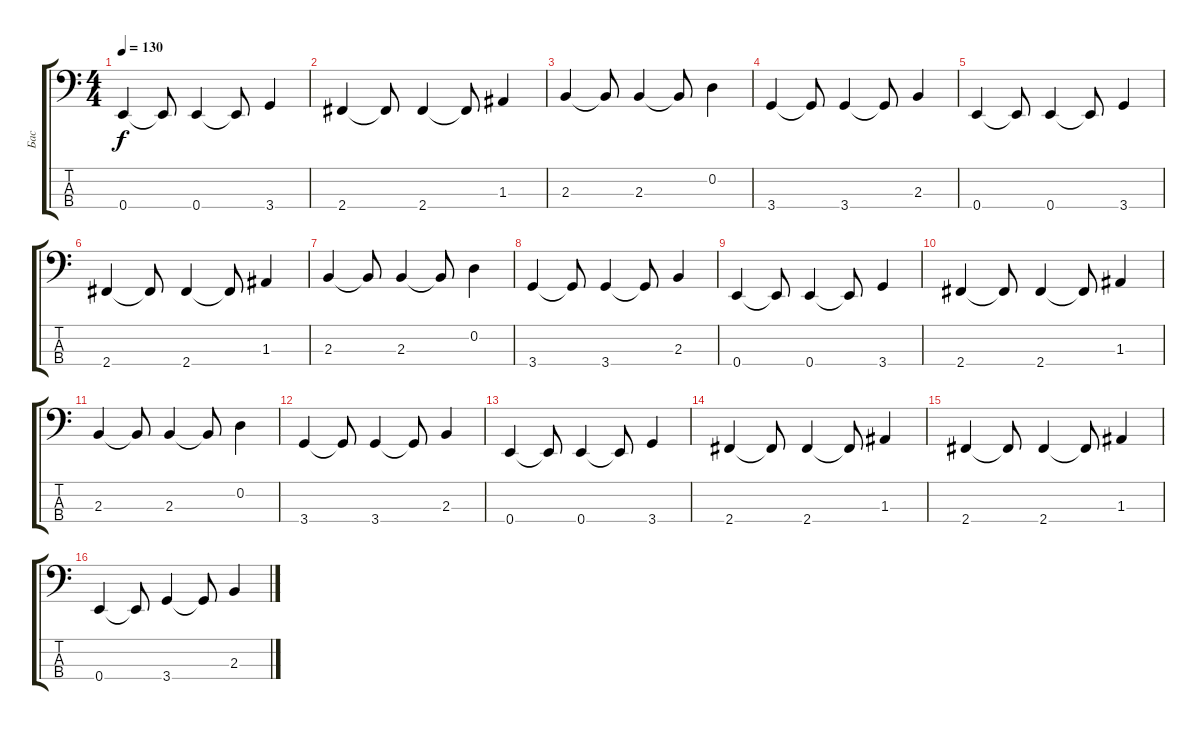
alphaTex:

\track ("Бас" "Бас") {instrument electricbasspick}
\staff {score tabs}
\tuning (G2 D2 A1 E1) {hide}
\ts (4 4)
\tempo 130
\clef f4
\ks c
0.4.4{dy f} 0.4{t}.8 0.4.4 0.4{t}.8 3.4.4 |
2.4.4 2.4{t}.8 2.4.4 2.4{t}.8 1.3.4 |
2.3.4 2.3{t}.8 2.3.4 2.3{t}.8 0.2.4 |
3.4.4 3.4{t}.8 3.4.4 3.4{t}.8 2.3.4 |
0.4.4 0.4{t}.8 0.4.4 0.4{t}.8 3.4.4 |
2.4.4 2.4{t}.8 2.4.4 2.4{t}.8 1.3.4 |
2.3.4 2.3{t}.8 2.3.4 2.3{t}.8 0.2.4 |
3.4.4 3.4{t}.8 3.4.4 3.4{t}.8 2.3.4 |
0.4.4 0.4{t}.8 0.4.4 0.4{t}.8 3.4.4 |
2.4.4 2.4{t}.8 2.4.4 2.4{t}.8 1.3.4 |
2.3.4 2.3{t}.8 2.3.4 2.3{t}.8 0.2.4 |
3.4.4 3.4{t}.8 3.4.4 3.4{t}.8 2.3.4 |
0.4.4 0.4{t}.8 0.4.4 0.4{t}.8 3.4.4 |
2.4.4 2.4{t}.8 2.4.4 2.4{t}.8 1.3.4 |
2.4.4 2.4{t}.8 2.4.4 2.4{t}.8 1.3.4 |
0.4.4 0.4{t}.8 3.4.4 3.4{t}.8 2.3.4
